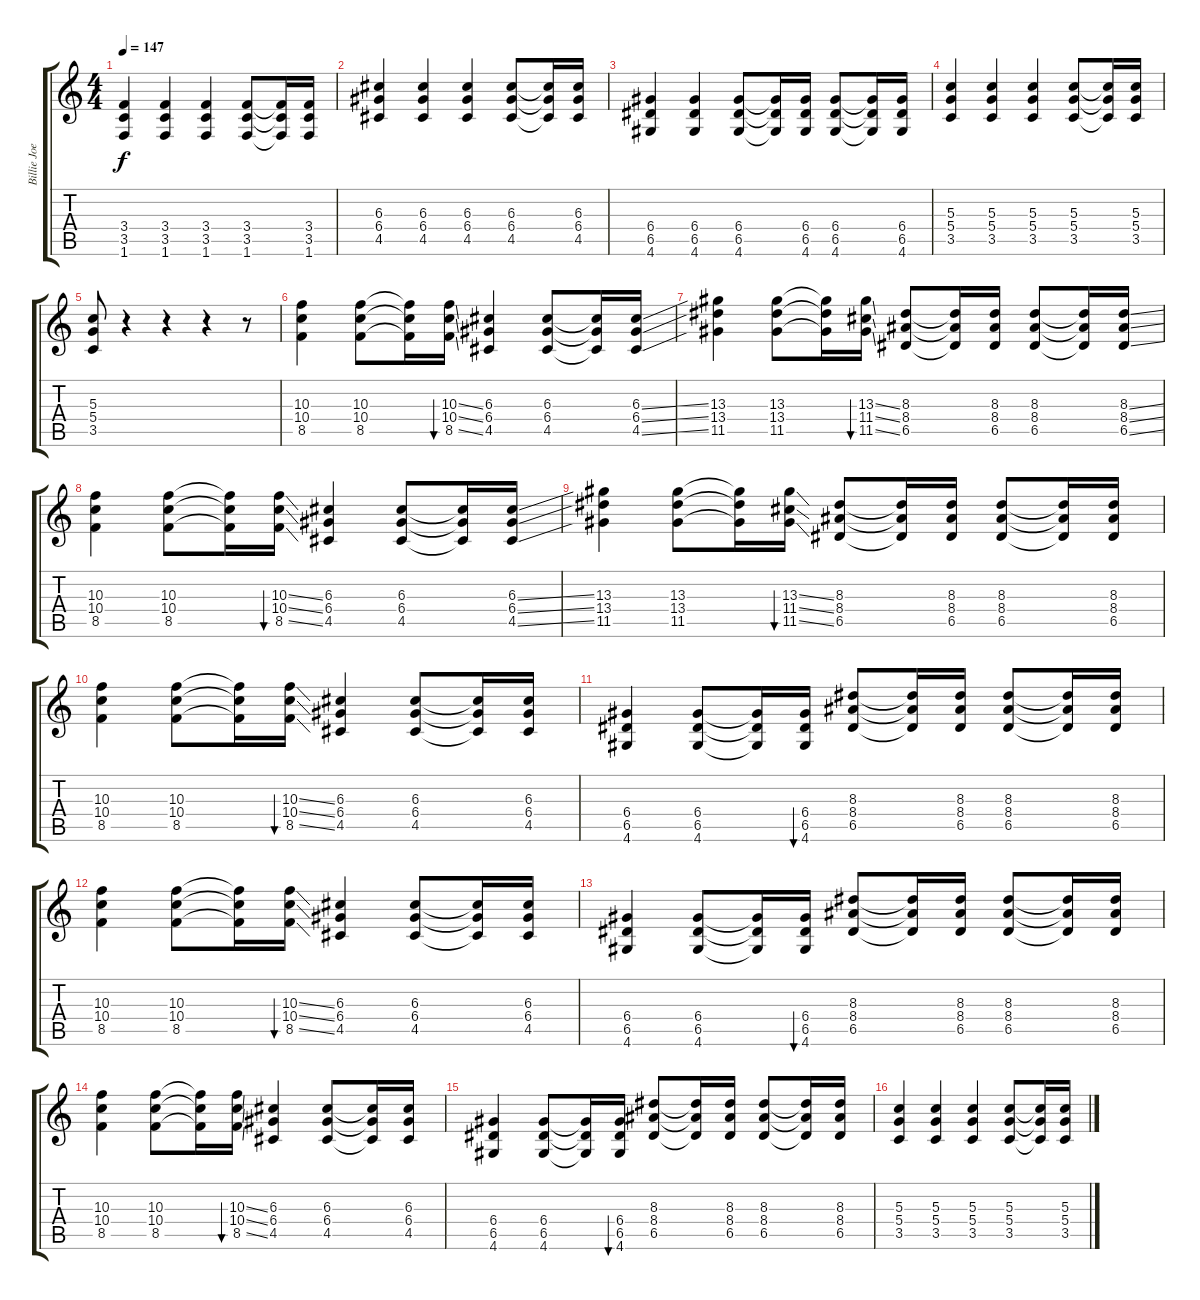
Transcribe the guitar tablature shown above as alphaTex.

\track ("Billie Joe (Lead)" "Billie Joe") {instrument distortionguitar}
\staff {score tabs}
\tuning (E4 B3 G3 D3 A2 E2) {hide}
\ts (4 4)
\tempo 147
\clef g2
\ks c
(3.4 3.5 1.6).4{dy f} (3.4 3.5 1.6).4 (3.4 3.5 1.6).4 (3.4 3.5 1.6).8 (3.4{t} 3.5{t} 1.6{t}).16 (3.4 3.5 1.6).16 |
(6.3 6.4 4.5).4 (6.3 6.4 4.5).4 (6.3 6.4 4.5).4 (6.3 6.4 4.5).8 (6.3{t} 6.4{t} 4.5{t}).16 (6.3 6.4 4.5).16 |
(6.4 6.5 4.6).4 (6.4 6.5 4.6).4 (6.4 6.5 4.6).8 (6.4{t} 6.5{t} 4.6{t}).16 (6.4 6.5 4.6).16 (6.4 6.5 4.6).8 (6.4{t} 6.5{t} 4.6{t}).16 (6.4 6.5 4.6).16 |
(5.3 5.4 3.5).4 (5.3 5.4 3.5).4 (5.3 5.4 3.5).4 (5.3 5.4 3.5).8 (5.3{t} 5.4{t} 3.5{t}).16 (5.3 5.4 3.5).16 |
(5.3 5.4 3.5).8 r.4 r.4 r.4 r.8 |
(10.3 10.4 8.5).4 (10.3 10.4 8.5).8 (10.3{t} 10.4{t} 8.5{t}).16 (10.3{ss} 10.4{ss} 8.5{ss}).16{bu 60} (6.3 6.4 4.5).4 (6.3 6.4 4.5).8 (6.3{t} 6.4{t} 4.5{t}).16 (6.3{ss} 6.4{ss} 4.5{ss}).16 |
(13.3 13.4 11.5).4 (13.3 13.4 11.5).8 (13.3{t} 13.4{t} 11.5{t}).16 (13.3{ss} 11.4{ss} 11.5{ss}).16{bu 60} (8.3 8.4 6.5).8 (8.3{t} 8.4{t} 6.5{t}).16 (8.3 8.4 6.5).16 (8.3 8.4 6.5).8 (8.3{t} 8.4{t} 6.5{t}).16 (8.3{ss} 8.4{ss} 6.5{ss}).16 |
(10.3 10.4 8.5).4 (10.3 10.4 8.5).8 (10.3{t} 10.4{t} 8.5{t}).16 (10.3{ss} 10.4{ss} 8.5{ss}).16{bu 60} (6.3 6.4 4.5).4 (6.3 6.4 4.5).8 (6.3{t} 6.4{t} 4.5{t}).16 (6.3{ss} 6.4{ss} 4.5{ss}).16 |
(13.3 13.4 11.5).4 (13.3 13.4 11.5).8 (13.3{t} 13.4{t} 11.5{t}).16 (13.3{ss} 11.4{ss} 11.5{ss}).16{bu 60} (8.3 8.4 6.5).8 (8.3{t} 8.4{t} 6.5{t}).16 (8.3 8.4 6.5).16 (8.3 8.4 6.5).8 (8.3{t} 8.4{t} 6.5{t}).16 (8.3 8.4 6.5).16 |
(10.3 10.4 8.5).4 (10.3 10.4 8.5).8 (10.3{t} 10.4{t} 8.5{t}).16 (10.3{ss} 10.4{ss} 8.5{ss}).16{bu 60} (6.3 6.4 4.5).4 (6.3 6.4 4.5).8 (6.3{t} 6.4{t} 4.5{t}).16 (6.3 6.4 4.5).16 |
(6.4 6.5 4.6).4 (6.4 6.5 4.6).8 (6.4{t} 6.5{t} 4.6{t}).16 (6.4 6.5 4.6).16{bu 60} (8.3 8.4 6.5).8 (8.3{t} 8.4{t} 6.5{t}).16 (8.3 8.4 6.5).16 (8.3 8.4 6.5).8 (8.3{t} 8.4{t} 6.5{t}).16 (8.3 8.4 6.5).16 |
(10.3 10.4 8.5).4 (10.3 10.4 8.5).8 (10.3{t} 10.4{t} 8.5{t}).16 (10.3{ss} 10.4{ss} 8.5{ss}).16{bu 60} (6.3 6.4 4.5).4 (6.3 6.4 4.5).8 (6.3{t} 6.4{t} 4.5{t}).16 (6.3 6.4 4.5).16 |
(6.4 6.5 4.6).4 (6.4 6.5 4.6).8 (6.4{t} 6.5{t} 4.6{t}).16 (6.4 6.5 4.6).16{bu 60} (8.3 8.4 6.5).8 (8.3{t} 8.4{t} 6.5{t}).16 (8.3 8.4 6.5).16 (8.3 8.4 6.5).8 (8.3{t} 8.4{t} 6.5{t}).16 (8.3 8.4 6.5).16 |
(10.3 10.4 8.5).4 (10.3 10.4 8.5).8 (10.3{t} 10.4{t} 8.5{t}).16 (10.3{ss} 10.4{ss} 8.5{ss}).16{bu 60} (6.3 6.4 4.5).4 (6.3 6.4 4.5).8 (6.3{t} 6.4{t} 4.5{t}).16 (6.3 6.4 4.5).16 |
(6.4 6.5 4.6).4 (6.4 6.5 4.6).8 (6.4{t} 6.5{t} 4.6{t}).16 (6.4 6.5 4.6).16{bu 60} (8.3 8.4 6.5).8 (8.3{t} 8.4{t} 6.5{t}).16 (8.3 8.4 6.5).16 (8.3 8.4 6.5).8 (8.3{t} 8.4{t} 6.5{t}).16 (8.3 8.4 6.5).16 |
(5.3 5.4 3.5).4 (5.3 5.4 3.5).4 (5.3 5.4 3.5).4 (5.3 5.4 3.5).8 (5.3{t} 5.4{t} 3.5{t}).16 (5.3 5.4 3.5).16
